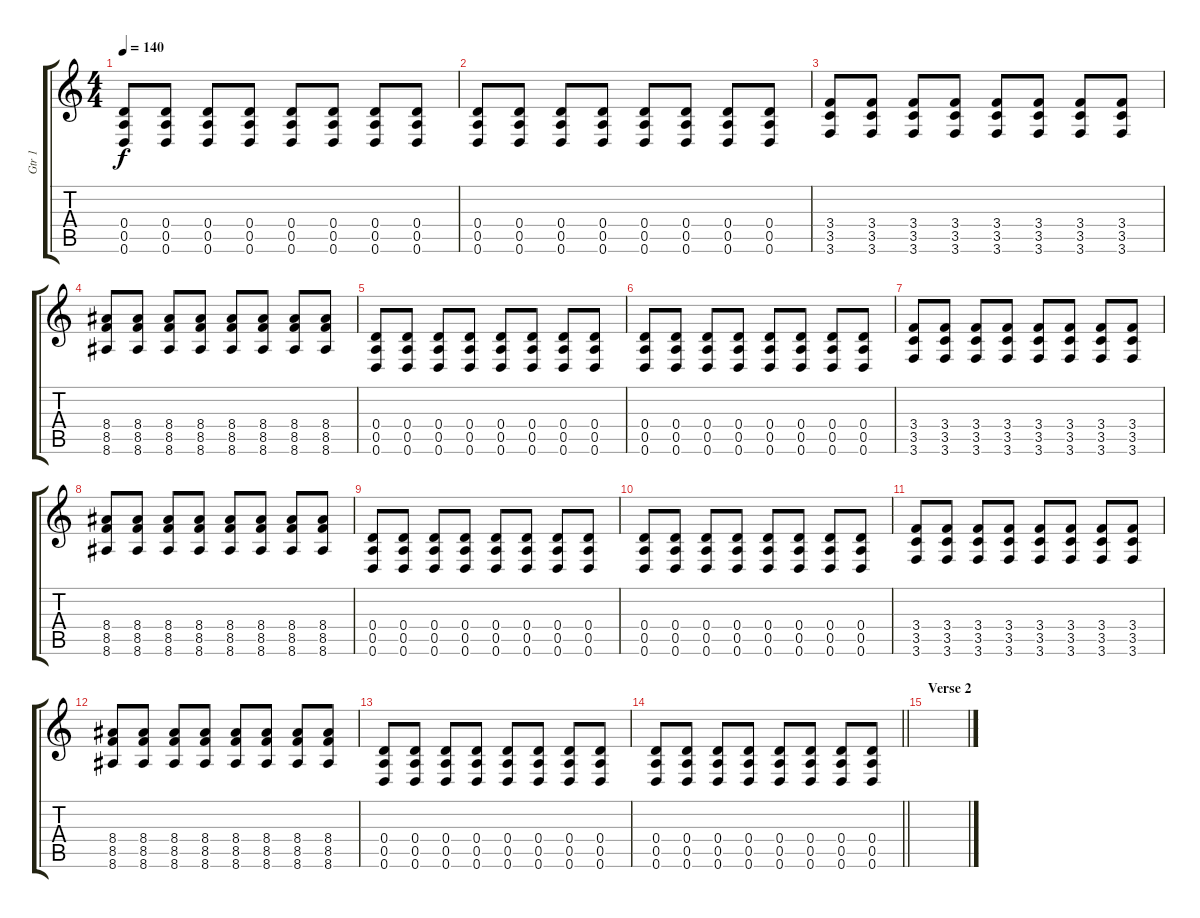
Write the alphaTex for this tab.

\track ("Gtr 1" "Gtr 1") {instrument electricguitarclean}
\staff {score tabs}
\tuning (E4 B3 G3 D3 A2 D2) {hide}
\ts (4 4)
\tempo 140
\clef g2
\ks c
(0.4 0.5 0.6).8{dy f} (0.4 0.5 0.6).8 (0.4 0.5 0.6).8 (0.4 0.5 0.6).8 (0.4 0.5 0.6).8 (0.4 0.5 0.6).8 (0.4 0.5 0.6).8 (0.4 0.5 0.6).8 |
(0.4 0.5 0.6).8 (0.4 0.5 0.6).8 (0.4 0.5 0.6).8 (0.4 0.5 0.6).8 (0.4 0.5 0.6).8 (0.4 0.5 0.6).8 (0.4 0.5 0.6).8 (0.4 0.5 0.6).8 |
(3.4 3.5 3.6).8 (3.4 3.5 3.6).8 (3.4 3.5 3.6).8 (3.4 3.5 3.6).8 (3.4 3.5 3.6).8 (3.4 3.5 3.6).8 (3.4 3.5 3.6).8 (3.4 3.5 3.6).8 |
(8.4 8.5 8.6).8 (8.4 8.5 8.6).8 (8.4 8.5 8.6).8 (8.4 8.5 8.6).8 (8.4 8.5 8.6).8 (8.4 8.5 8.6).8 (8.4 8.5 8.6).8 (8.4 8.5 8.6).8 |
(0.4 0.5 0.6).8 (0.4 0.5 0.6).8 (0.4 0.5 0.6).8 (0.4 0.5 0.6).8 (0.4 0.5 0.6).8 (0.4 0.5 0.6).8 (0.4 0.5 0.6).8 (0.4 0.5 0.6).8 |
(0.4 0.5 0.6).8 (0.4 0.5 0.6).8 (0.4 0.5 0.6).8 (0.4 0.5 0.6).8 (0.4 0.5 0.6).8 (0.4 0.5 0.6).8 (0.4 0.5 0.6).8 (0.4 0.5 0.6).8 |
(3.4 3.5 3.6).8 (3.4 3.5 3.6).8 (3.4 3.5 3.6).8 (3.4 3.5 3.6).8 (3.4 3.5 3.6).8 (3.4 3.5 3.6).8 (3.4 3.5 3.6).8 (3.4 3.5 3.6).8 |
(8.4 8.5 8.6).8 (8.4 8.5 8.6).8 (8.4 8.5 8.6).8 (8.4 8.5 8.6).8 (8.4 8.5 8.6).8 (8.4 8.5 8.6).8 (8.4 8.5 8.6).8 (8.4 8.5 8.6).8 |
(0.4 0.5 0.6).8 (0.4 0.5 0.6).8 (0.4 0.5 0.6).8 (0.4 0.5 0.6).8 (0.4 0.5 0.6).8 (0.4 0.5 0.6).8 (0.4 0.5 0.6).8 (0.4 0.5 0.6).8 |
(0.4 0.5 0.6).8 (0.4 0.5 0.6).8 (0.4 0.5 0.6).8 (0.4 0.5 0.6).8 (0.4 0.5 0.6).8 (0.4 0.5 0.6).8 (0.4 0.5 0.6).8 (0.4 0.5 0.6).8 |
(3.4 3.5 3.6).8 (3.4 3.5 3.6).8 (3.4 3.5 3.6).8 (3.4 3.5 3.6).8 (3.4 3.5 3.6).8 (3.4 3.5 3.6).8 (3.4 3.5 3.6).8 (3.4 3.5 3.6).8 |
(8.4 8.5 8.6).8 (8.4 8.5 8.6).8 (8.4 8.5 8.6).8 (8.4 8.5 8.6).8 (8.4 8.5 8.6).8 (8.4 8.5 8.6).8 (8.4 8.5 8.6).8 (8.4 8.5 8.6).8 |
(0.4 0.5 0.6).8 (0.4 0.5 0.6).8 (0.4 0.5 0.6).8 (0.4 0.5 0.6).8 (0.4 0.5 0.6).8 (0.4 0.5 0.6).8 (0.4 0.5 0.6).8 (0.4 0.5 0.6).8 |
\barLineRight lightlight
(0.4 0.5 0.6).8 (0.4 0.5 0.6).8 (0.4 0.5 0.6).8 (0.4 0.5 0.6).8 (0.4 0.5 0.6).8 (0.4 0.5 0.6).8 (0.4 0.5 0.6).8 (0.4 0.5 0.6).8 |
\section ("" "Verse 2")
